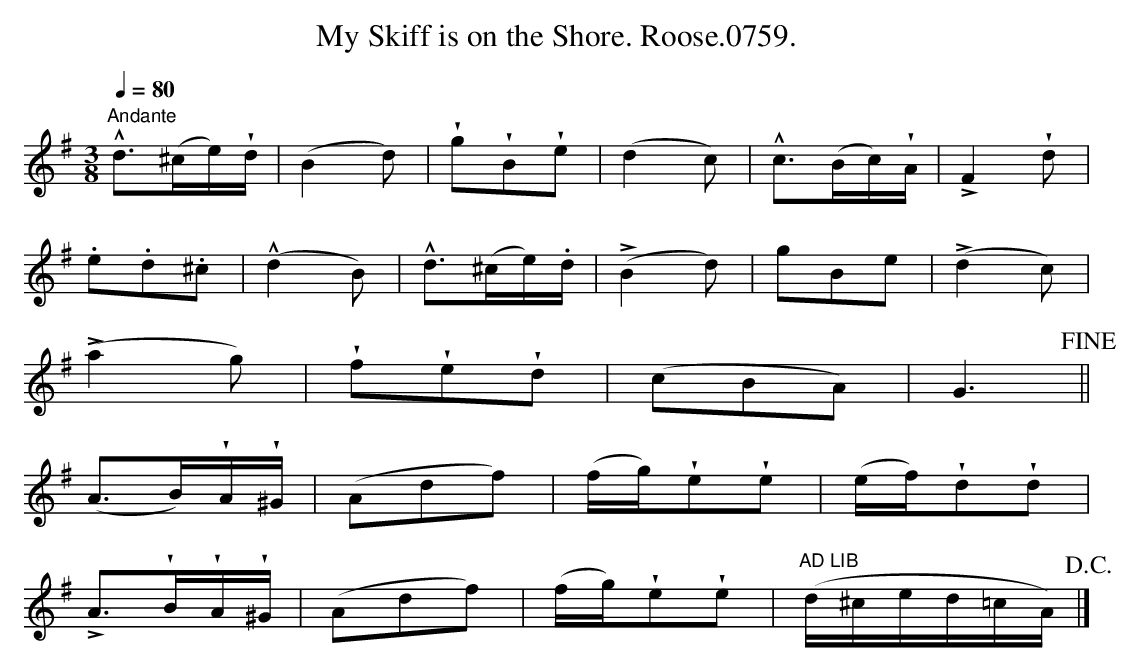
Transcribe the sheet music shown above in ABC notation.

X:1
T:My Skiff is on the Shore. Roose.0759.
M:3/8
L:1/8
Q:1/4=80
U:w=!wedge!
U:m=!marcato!
K:G
"Andante"
md>(^ce/)wd/ | (B2d) | wgwBwe | (d2c) | mc>(Bc/)/wA/ | !>!F2wd |
.e.d.^c | m(d2B) | md>(^ce/).d/ | !>!(B2d) | gBe | !>!(d2c) |
!>!(a2g) | wfwewd | (cBA) | G3!fine! ||
(A>B)wA/w^G/ | (Adf) | (f/g/)wewe | (e/f/)wdwd |
!>!A>wBwA/w^G/ | (Adf) | (f/g/)wewe | "AD LIB"(d/^c/e/d/=c/A/) !D.C.!|]
